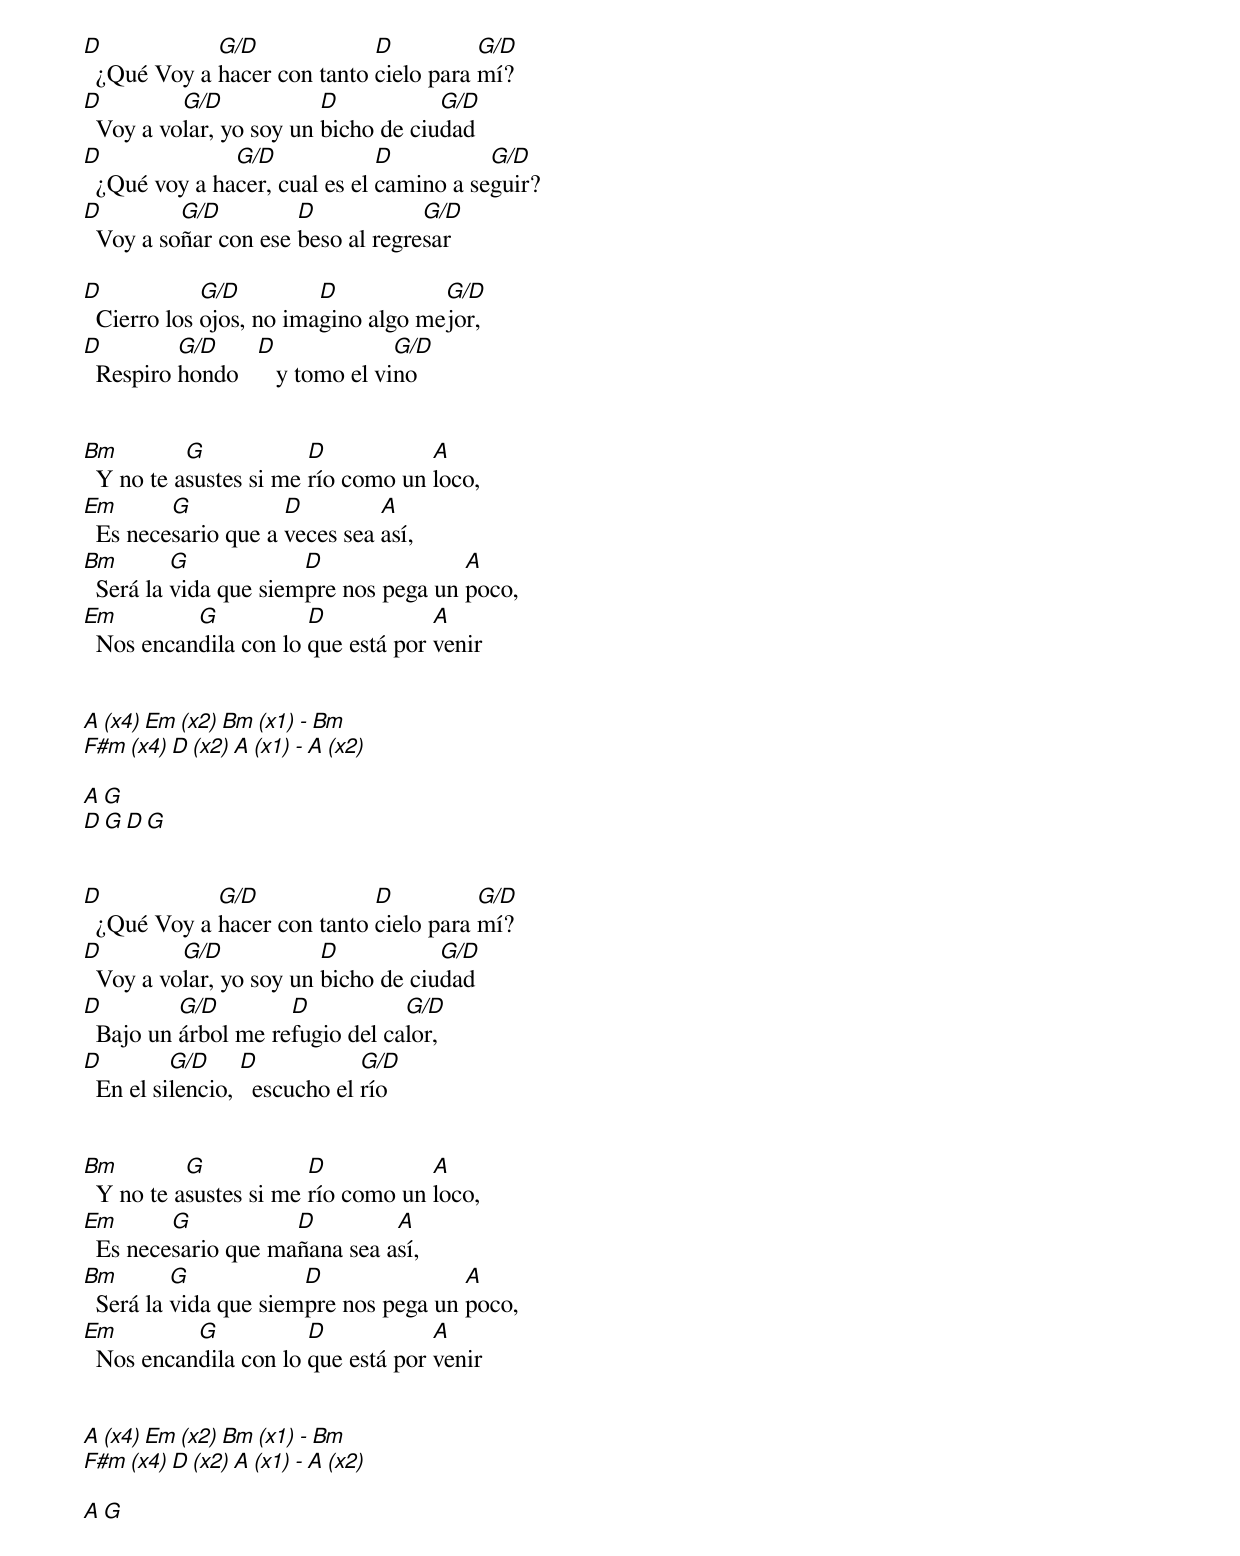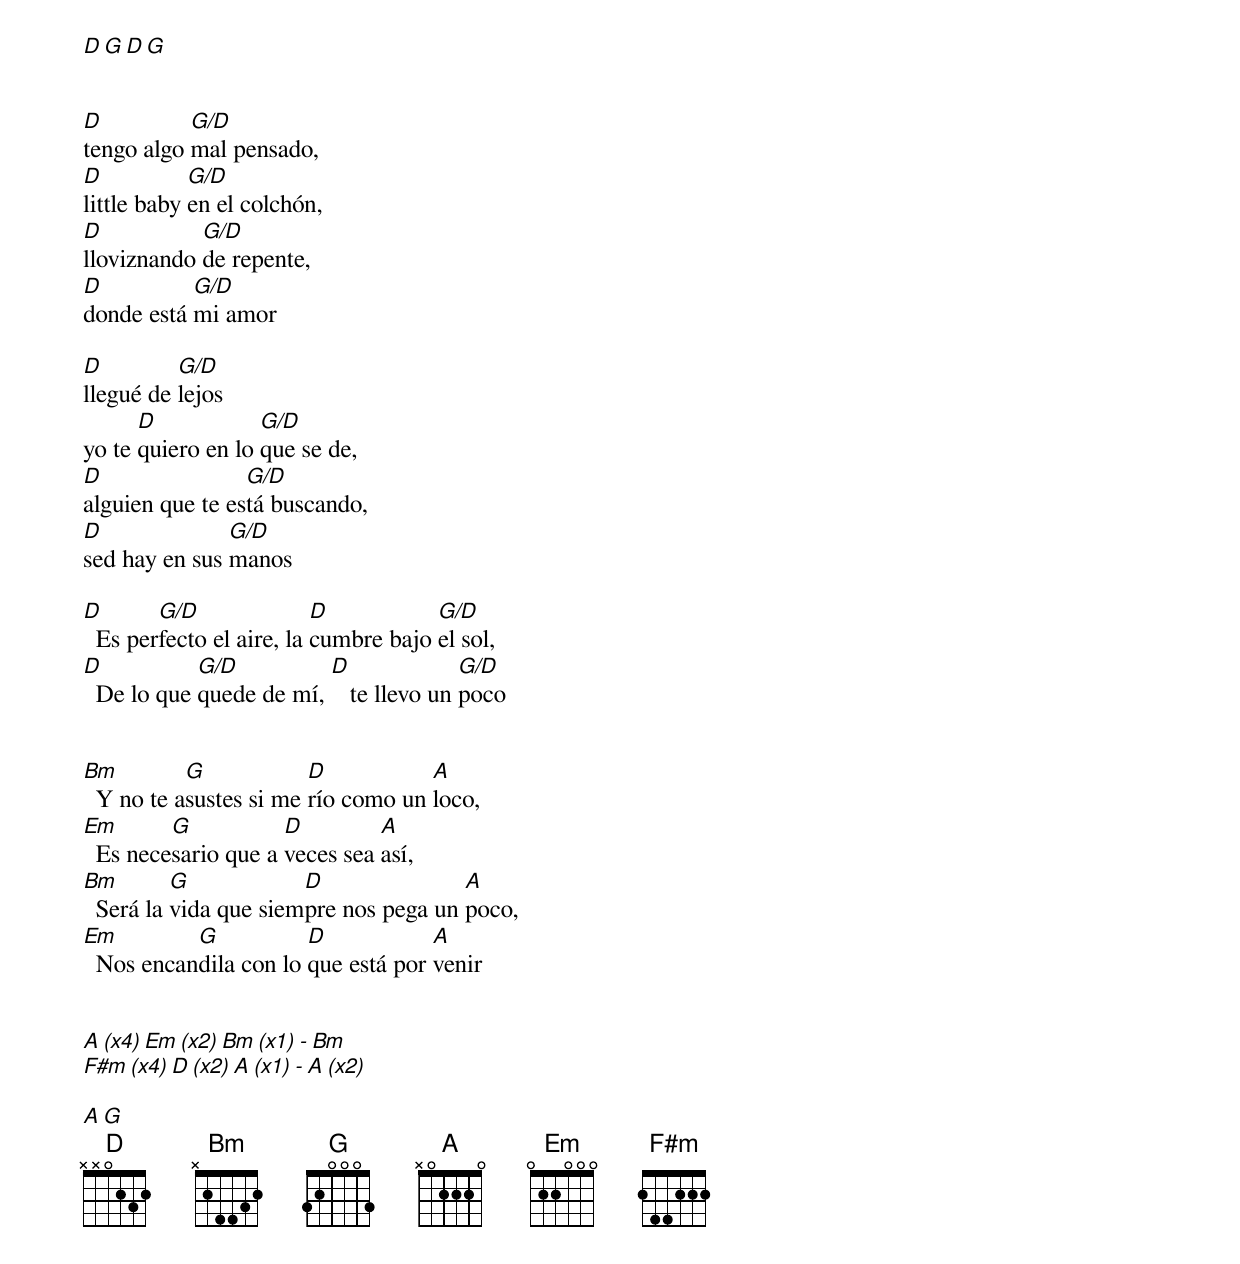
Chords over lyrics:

D            G/D             D          G/D
  ¿Qué Voy a hacer con tanto cielo para mí?
D         G/D            D           G/D
  Voy a volar, yo soy un bicho de ciudad
D              G/D             D          G/D
  ¿Qué voy a hacer, cual es el camino a seguir?
D         G/D         D            G/D
  Voy a soñar con ese beso al regresar

D            G/D         D           G/D
  Cierro los ojos, no imagino algo mejor,
D         G/D     D              G/D
  Respiro hondo      y tomo el vino


Bm         G            D           A
  Y no te asustes si me río como un loco,
Em       G           D         A
  Es necesario que a veces sea así,
Bm        G            D               A
  Será la vida que siempre nos pega un poco,
Em         G           D            A
  Nos encandila con lo que está por venir


A   (x4)   Em (x2)   Bm (x1) - Bm
F#m (x4)   D  (x2)   A  (x1) - A    (x2)

A G
D G D G


D            G/D             D          G/D
  ¿Qué Voy a hacer con tanto cielo para mí?
D         G/D            D           G/D
  Voy a volar, yo soy un bicho de ciudad
D         G/D        D           G/D
  Bajo un árbol me refugio del calor,
D         G/D     D            G/D
  En el silencio,   escucho el río


Bm         G            D           A
  Y no te asustes si me río como un loco,
Em       G           D         A
  Es necesario que mañana sea así,
Bm        G            D               A
  Será la vida que siempre nos pega un poco,
Em         G           D            A
  Nos encandila con lo que está por venir


A   (x4)   Em (x2)   Bm (x1) - Bm
F#m (x4)   D  (x2)   A  (x1) - A    (x2)

A G
D G D G


D          G/D
tengo algo mal pensado,
D           G/D
little baby en el colchón,
D           G/D
lloviznando de repente,
D          G/D
donde está mi amor

D         G/D
llegué de lejos
      D            G/D
yo te quiero en lo que se de,
D                G/D
alguien que te está buscando,
D              G/D
sed hay en sus manos

D       G/D               D           G/D
  Es perfecto el aire, la cumbre bajo el sol,
D           G/D          D              G/D
  De lo que quede de mí,    te llevo un poco


Bm         G            D           A
  Y no te asustes si me río como un loco,
Em       G           D         A
  Es necesario que a veces sea así,
Bm        G            D               A
  Será la vida que siempre nos pega un poco,
Em         G           D            A
  Nos encandila con lo que está por venir


A   (x4)   Em (x2)   Bm (x1) - Bm
F#m (x4)   D  (x2)   A  (x1) - A    (x2)

A G
